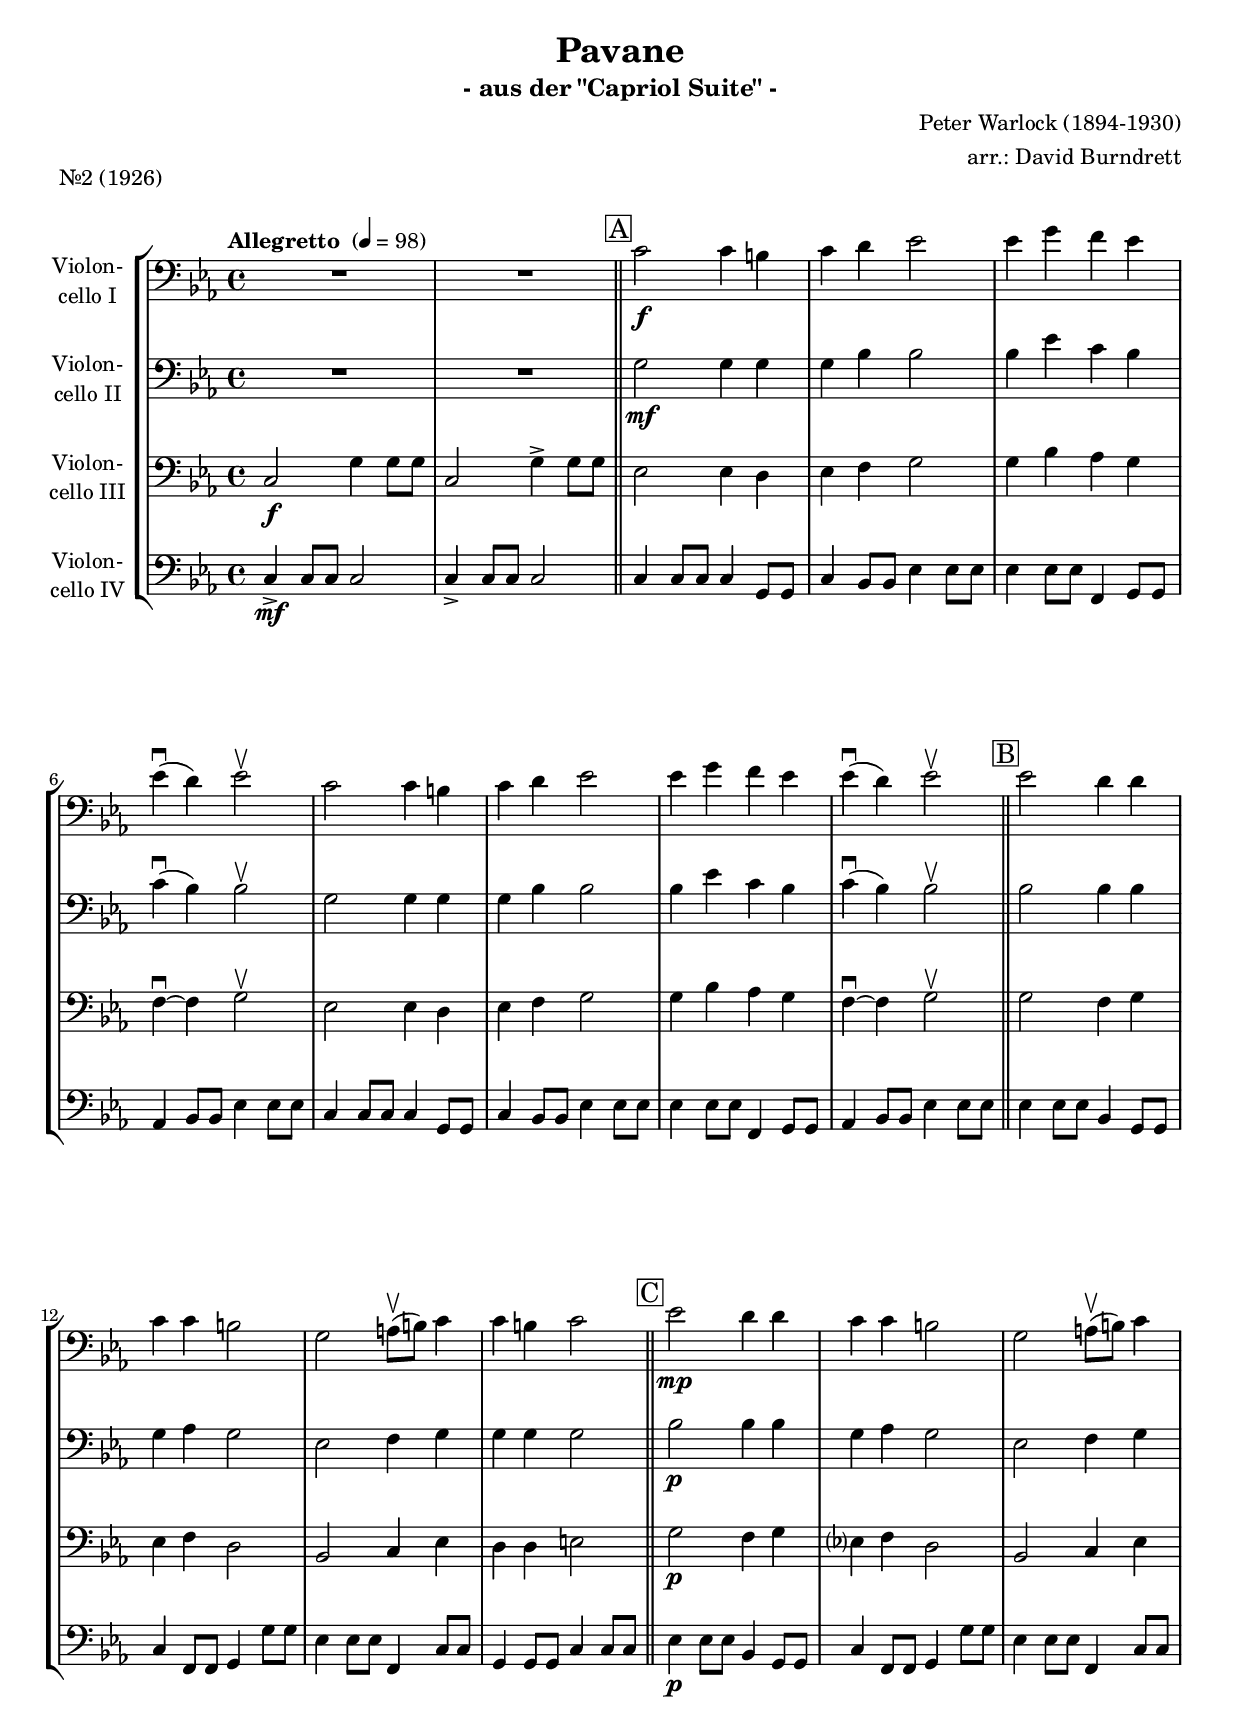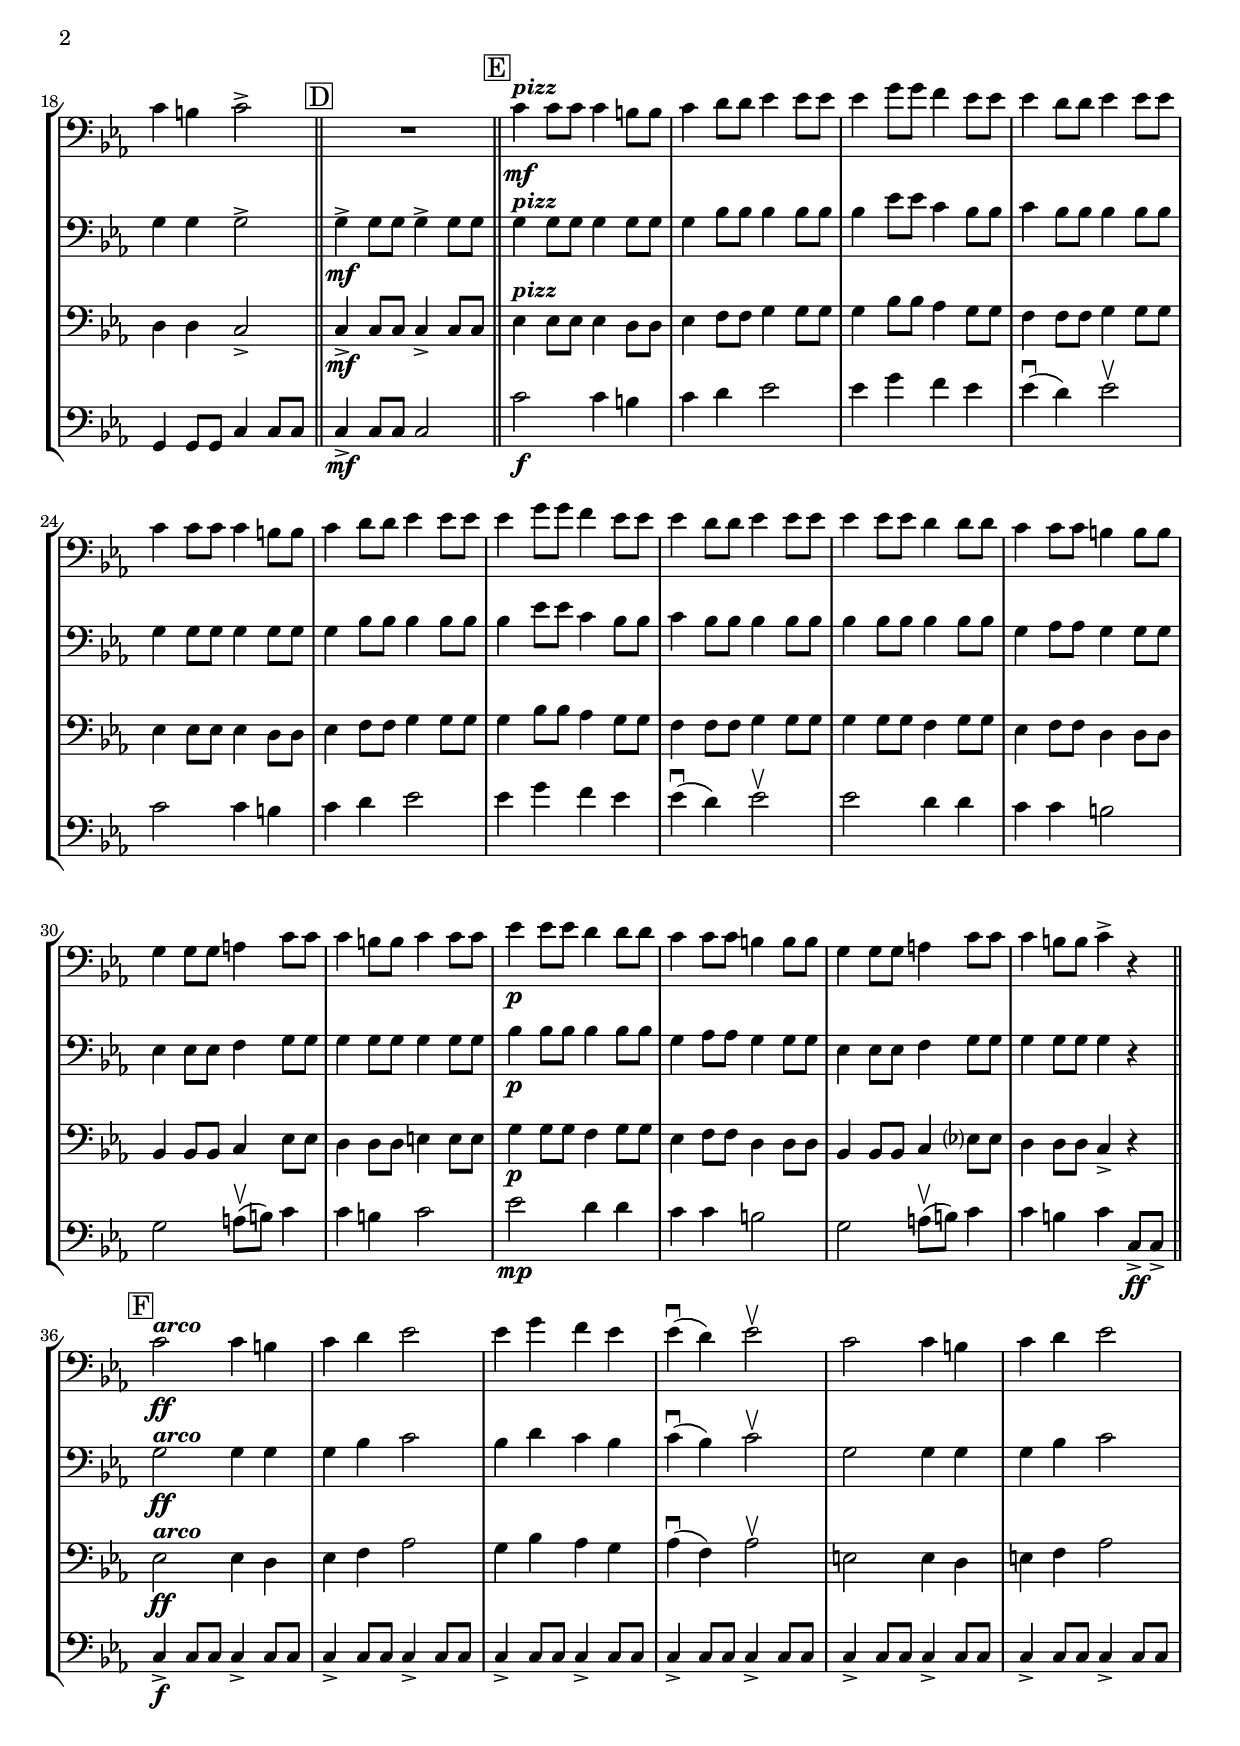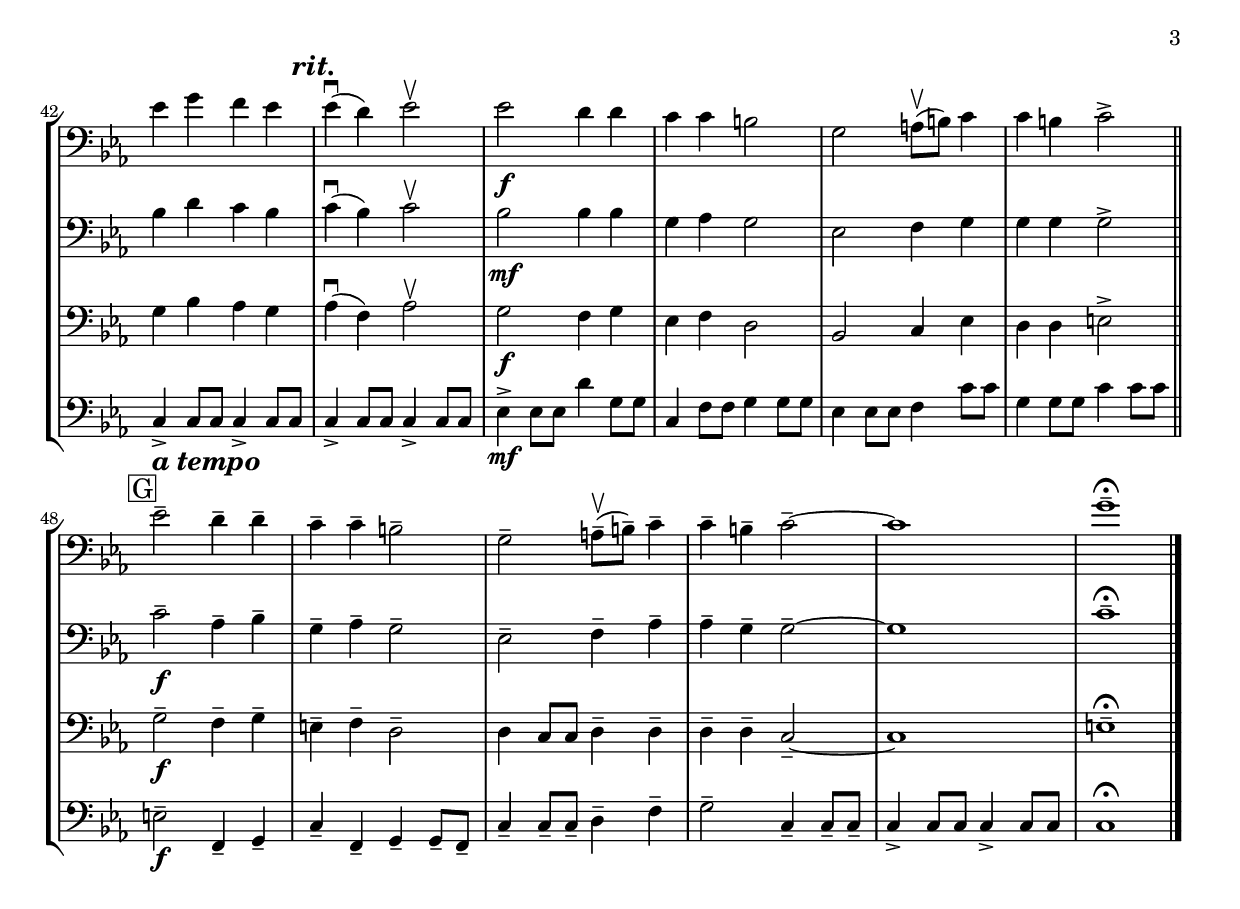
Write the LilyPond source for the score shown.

\version "2.14.2"
\include "deutsch.ly"

#(set-global-staff-size 18.8)

\header {
  title     = "Pavane"
  subtitle  = "- aus der \"Capriol Suite\" -"
  composer  = "Peter Warlock (1894-1930)"
  arranger  = "arr.: David Burndrett"
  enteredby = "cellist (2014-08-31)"
  piece     = "Nr.2 (1926)"
}

voiceconsts = {
 \key d \minor
 \time 4/4
 \tempo "Allegretto " 4=98
 \clef "bass"
% \numericTimeSignature
 \compressFullBarRests
}

mihi = "string ensemble 1"
%mihi = "clarinet"
%mihi = "accordion"
%milo = "bassoon"
milo = "harpsichord"

boxa = { \bar "||" \mark \markup \box "A" }
boxb = { \bar "||" \mark \markup \box "B" }
boxc = { \bar "||" \mark \markup \box "C" }
boxd = { \bar "||" \mark \markup \box "D" }
boxe = { \bar "||" \mark \markup \box "E" }
boxf = { \bar "||" \mark \markup \box "F" }
boxg = { \bar "||" \mark \markup \box "G" }

arco = \markup \bold \italic "arco"
atem = \mark \markup \bold \italic "a tempo"
pizz = \markup \bold \italic "pizz"
rit  = \mark \markup \bold \italic "rit."

va = \relative c' {
  \voiceconsts

  R1*2 \boxa
  d2\f d4 cis
  d e f2
  f4 a g f
  f(\downbow e) f2\upbow
  d d4 cis

  d e f2
  f4 a g f
  f(\downbow e) f2\upbow \boxb
  f e4 e
  d d cis2
  a h8(\upbow cis) d4

  d cis d2 \boxc
  f\mp e4 e
  d d cis2
  a h8(\upbow cis) d4
  d cis d2-> \boxd

  R1 \boxe
  d4^\pizz\mf d8 d d4 cis8 cis
  d4 e8 e f4 f8 f
  f4 a8 a g4 f8 f
  f4 e8 e f4 f8 f

  d4 d8 d d4 cis8 cis
  d4 e8 e f4 f8 f
  f4 a8 a g4 f8 f
  f4 e8 e f4 f8 f
  f4 f8 f e4 e8 e

  d4 d8 d cis4 cis8 cis
  a4 a8 a h4 d8 d
  d4 cis8 cis d4 d8 d
  f4\p f8 f e4 e8 e
  d4 d8 d cis4 cis8 cis

  a4 a8 a h4 d8 d
  d4 cis8 cis d4-> r \boxf
  d2^\arco\ff d4 cis
  d e f2
  f4 a g f
  f(\downbow e) f2\upbow

  d d4 cis
  d e f2
  f4 a g f
  \rit f(\downbow e) f2\upbow
  f\f e4 e
  d d cis2

  a h8(\upbow cis) d4
  d cis d2-> \boxg
  f-- \atem e4-- e--
  d-- d-- cis2--

  a-- h8(--\upbow cis)-- d4--
  d-- cis-- d2~--
  d1
  a'--\fermata \bar "|."
}

vb = \relative c' {
  \voiceconsts

  R1*2 \boxa
  a2\mf a4 a
  a c c2
  c4 f d c
  d(\downbow c) c2\upbow
  a a4 a

  a c c2
  c4 f d c
  d(\downbow c) c2\upbow \boxb
  c c4 c
  a b a2

  f g4 a
  a a a2 \boxc
  c\p c4 c
  a b a2
  f g4 a
  a a a2-> \boxd

  a4->\mf a8 a a4-> a8 a \boxe
  a4^\pizz a8 a a4 a8 a
  a4 c8 c c4 c8 c
  c4 f8 f d4 c8 c
  d4 c8 c c4 c8 c

  a4 a8 a a4 a8 a
  a4 c8 c c4 c8 c
  c4 f8 f d4 c8 c
  d4 c8 c c4 c8 c
  c4 c8 c c4 c8 c

  a4 b8 b a4 a8 a
  f4 f8 f g4 a8 a
  a4 a8 a a4 a8 a
  c4\p c8 c c4 c8 c
  a4 b8 b a4 a8 a

  f4 f8 f g4 a8 a
  a4 a8 a a4 r \boxf
  a2^\arco\ff a4 a
  a c d2
  c4 e d c
  d(\downbow c) d2\upbow

  a a4 a
  a c d2
  c4 e d c
  \rit d(\downbow c) d2\upbow
  c\mf c4 c
  a b a2

  f g4 a
  a a a2-> \boxg
  d--\f \atem b4-- c--
  a-- b-- a2--

  f-- g4-- b--
  b-- a-- a2~--
  a1
  d--\fermata \bar "|."
}

vc = \relative c {
  \voiceconsts

  d2\f a'4 a8 a
  d,2 a'4-> a8 a \boxa
  f2 f4 e
  f g a2
  a4 c b a

  g~\downbow g a2\upbow
  f f4 e
  f g a2
  a4 c b a
  g~\downbow g a2\upbow \boxb

  a g4 a
  f g e2
  c d4 f
  e e fis2 \boxc
  a\p g4 a
  f? g e2
  c d4 f
  e e d2-> \boxd

  d4->\mf d8 d d4-> d8 d \boxe
  f4^\pizz f8 f f4 e8 e
  f4 g8 g a4 a8 a
  a4 c8 c b4 a8 a
  g4 g8 g a4 a8 a

  f4 f8 f f4 e8 e
  f4 g8 g a4 a8 a
  a4 c8 c b4 a8 a
  g4 g8 g a4 a8 a
  a4 a8 a g4 a8 a

  f4 g8 g e4 e8 e
  c4 c8 c d4 f8 f
  e4 e8 e fis4 fis8 fis
  a4\p a8 a g4 a8 a
  f4 g8 g e4 e8 e

  c4 c8 c d4 f?8 f
  e4 e8 e d4-> r \boxf
  f2^\arco\ff f4 e
  f g b2
  a4 c b a
  b(\downbow g) b2\upbow

  fis2 fis4 e
  fis g b2
  a4 c b a
  \rit b(\downbow g) b2\upbow
  a\f g4 a
  f g e2
  c d4 f

  e e fis2-> \boxg
  a2--\f \atem g4-- a--
  fis-- g-- e2--
  e4 d8 d e4-- e--
  e-- e-- d2~--
  d1
  fis--\fermata \bar "|."
}

vd = \relative c {
  \voiceconsts

  d4->\mf d8 d d2
  d4-> d8 d d2 \boxa
  d4 d8 d d4 a8 a
  d4 c8 c f4 f8 f
  f4 f8 f g,4 a8 a

  b4 c8 c f4 f8 f
  d4 d8 d d4 a8 a
  d4 c8 c f4 f8 f
  f4 f8 f g,4 a8 a
  b4 c8 c f4 f8 f \boxb

  f4 f8 f c4 a8 a
  d4 g,8 g a4 a'8 a
  f4 f8 f g,4 d'8 d
  a4 a8 a d4 d8 d \boxc

  f4\p f8 f c4 a8 a
  d4 g,8 g a4 a'8 a
  f4 f8 f g,4 d'8 d
  a4 a8 a d4 d8 d \boxd

  d4->\mf d8 d d2 \boxe
  d'\f d4 cis
  d e f2
  f4 a g f
  f(\downbow e) f2\upbow
  d d4 cis
  d e f2

  f4 a g f
  f(\downbow e) f2\upbow
  f e4 e
  d d cis2
  a h8(\upbow cis) d4
  d cis d2
  f\mp e4 e

  d d cis2
  a h8(\upbow cis) d4
  d cis d d,8->\ff d-> \boxf
  d4->\f d8 d d4-> d8 d
  d4-> d8 d d4-> d8 d
  d4-> d8 d d4-> d8 d

  d4-> d8 d d4-> d8 d
  d4-> d8 d d4-> d8 d
  d4-> d8 d d4-> d8 d
  d4-> d8 d d4-> d8 d
  \rit d4-> d8 d d4-> d8 d

  f4->\mf f8 f e'4 a,8 a
  d,4 g8 g a4 a8 a
  f4 f8 f g4 d'8 d
  a4 a8 a d4 d8 d \boxg

  fis,2--\f \atem g,4-- a--
  d-- g,-- a-- a8-- g--
  d'4-- d8-- d-- e4-- g--
  a2-- d,4-- d8-- d--
  d4-> d8 d d4-> d8 d
  d1\fermata \bar "|."
}


music = \new StaffGroup <<
      \new Staff {
	\set Staff.midiInstrument = \mihi
	\set Staff.instrumentName = \markup \center-column { "Violon-" "cello I" }
	\transpose d c { \va }
      }

      \new Staff {
	\set Staff.midiInstrument = \mihi
	\set Staff.instrumentName = \markup \center-column { "Violon-" "cello II" }
	\transpose d c { \vb }
      }

      \new Staff {
	\set Staff.midiInstrument = \milo
	\set Staff.instrumentName = \markup \center-column { "Violon-" "cello III" }
	\transpose d c { \vc }
      }

      \new Staff {
	\set Staff.midiInstrument = \milo
	\set Staff.instrumentName = \markup \center-column { "Violon-" "cello IV" }
	\transpose d c { \vd }
      }
>>

\book {
  \score {
    \music
    \layout {}
  }

  \score {
    \unfoldRepeats \music

    \midi {
      \context {
        \Score
      }
    }
  }
}
